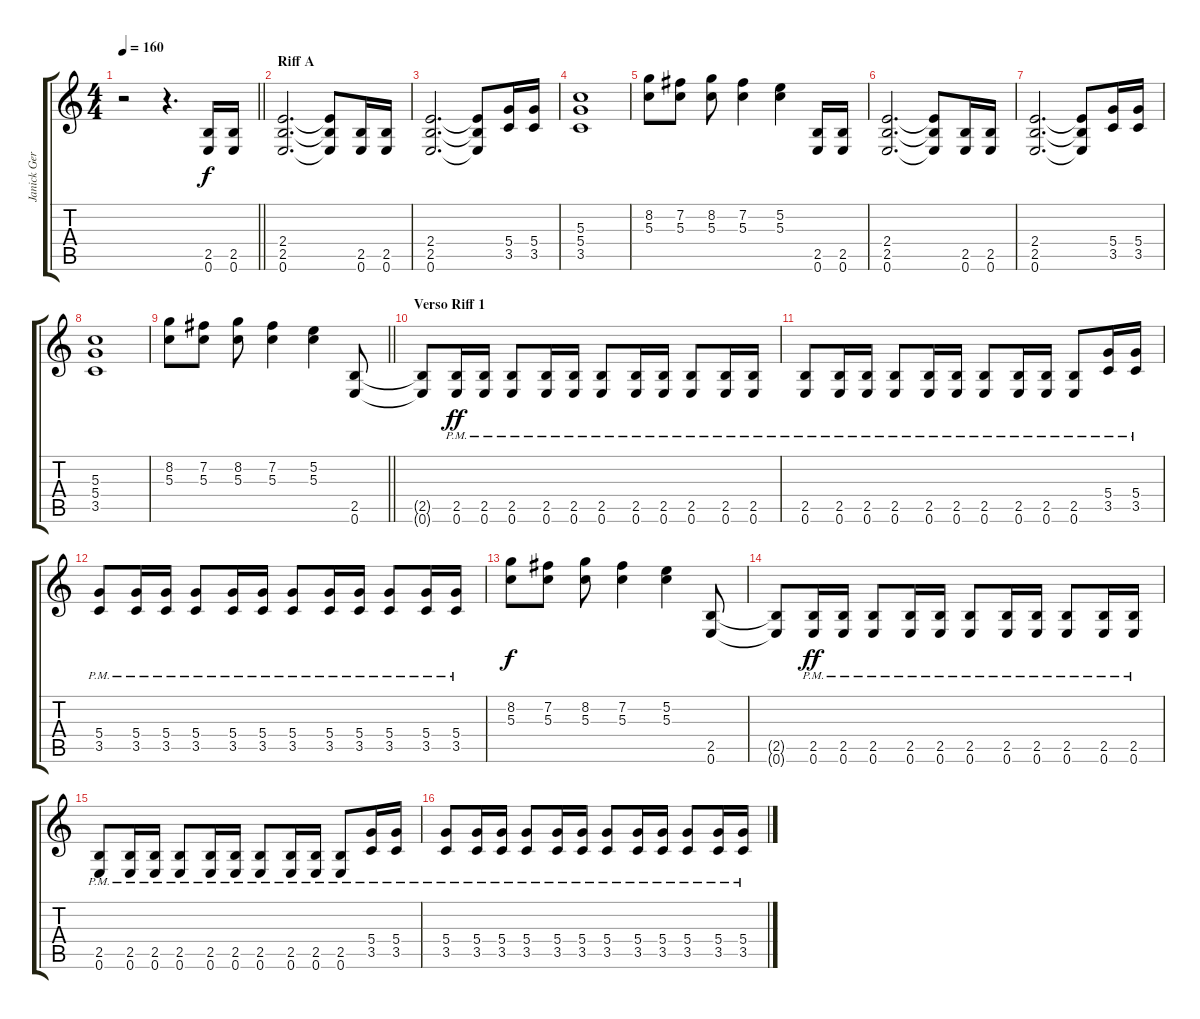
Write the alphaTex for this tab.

\track ("Janick Gers" "Janick Ger") {instrument overdrivenguitar}
\staff {score tabs}
\tuning (E4 B3 G3 D3 A2 E2) {hide}
\ts (4 4)
\tempo 160
\clef g2
\barLineRight lightlight
\ks c
r.2{dy f} r.4{d} (2.5 0.6).16 (2.5 0.6).16 |
\section ("" "Riff A")
(2.4 2.5 0.6).2{d} (2.4{t} 2.5{t} 0.6{t}).8 (2.5 0.6).16 (2.5 0.6).16 |
(2.4 2.5 0.6).2{d} (2.4{t} 2.5{t} 0.6{t}).8 (5.4 3.5).16 (5.4 3.5).16 |
(5.3 5.4 3.5).1 |
(8.2 5.3).8 (7.2 5.3).8 (8.2 5.3).8 (7.2 5.3).4 (5.2 5.3).4 (2.5 0.6).16 (2.5 0.6).16 |
(2.4 2.5 0.6).2{d} (2.4{t} 2.5{t} 0.6{t}).8 (2.5 0.6).16 (2.5 0.6).16 |
(2.4 2.5 0.6).2{d} (2.4{t} 2.5{t} 0.6{t}).8 (5.4 3.5).16 (5.4 3.5).16 |
(5.3 5.4 3.5).1 |
\barLineRight lightlight
(8.2 5.3).8 (7.2 5.3).8 (8.2 5.3).8 (7.2 5.3).4 (5.2 5.3).4 (2.5 0.6).8 |
\section ("" "Verso Riff 1")
(2.5{t} 0.6{t}).8 (2.5{pm} 0.6{pm}).16{dy ff} (2.5{pm} 0.6{pm}).16 (2.5{pm} 0.6{pm}).8 (2.5{pm} 0.6{pm}).16 (2.5{pm} 0.6{pm}).16 (2.5{pm} 0.6{pm}).8 (2.5{pm} 0.6{pm}).16 (2.5{pm} 0.6{pm}).16 (2.5{pm} 0.6{pm}).8 (2.5{pm} 0.6{pm}).16 (2.5{pm} 0.6{pm}).16 |
(2.5{pm} 0.6{pm}).8 (2.5{pm} 0.6{pm}).16 (2.5{pm} 0.6{pm}).16 (2.5{pm} 0.6{pm}).8 (2.5{pm} 0.6{pm}).16 (2.5{pm} 0.6{pm}).16 (2.5{pm} 0.6{pm}).8 (2.5{pm} 0.6{pm}).16 (2.5{pm} 0.6{pm}).16 (2.5{pm} 0.6{pm}).8 (5.4{pm} 3.5{pm}).16 (5.4{pm} 3.5{pm}).16 |
(5.4{pm} 3.5{pm}).8 (5.4{pm} 3.5{pm}).16 (5.4{pm} 3.5{pm}).16 (5.4{pm} 3.5{pm}).8 (5.4{pm} 3.5{pm}).16 (5.4{pm} 3.5{pm}).16 (5.4{pm} 3.5{pm}).8 (5.4{pm} 3.5{pm}).16 (5.4{pm} 3.5{pm}).16 (5.4{pm} 3.5{pm}).8 (5.4{pm} 3.5{pm}).16 (5.4{pm} 3.5{pm}).16 |
(8.2 5.3).8{dy f} (7.2 5.3).8 (8.2 5.3).8 (7.2 5.3).4 (5.2 5.3).4 (2.5 0.6).8 |
(2.5{t} 0.6{t}).8 (2.5{pm} 0.6{pm}).16{dy ff} (2.5{pm} 0.6{pm}).16 (2.5{pm} 0.6{pm}).8 (2.5{pm} 0.6{pm}).16 (2.5{pm} 0.6{pm}).16 (2.5{pm} 0.6{pm}).8 (2.5{pm} 0.6{pm}).16 (2.5{pm} 0.6{pm}).16 (2.5{pm} 0.6{pm}).8 (2.5{pm} 0.6{pm}).16 (2.5{pm} 0.6{pm}).16 |
(2.5{pm} 0.6{pm}).8 (2.5{pm} 0.6{pm}).16 (2.5{pm} 0.6{pm}).16 (2.5{pm} 0.6{pm}).8 (2.5{pm} 0.6{pm}).16 (2.5{pm} 0.6{pm}).16 (2.5{pm} 0.6{pm}).8 (2.5{pm} 0.6{pm}).16 (2.5{pm} 0.6{pm}).16 (2.5{pm} 0.6{pm}).8 (5.4{pm} 3.5{pm}).16 (5.4{pm} 3.5{pm}).16 |
(5.4{pm} 3.5{pm}).8 (5.4{pm} 3.5{pm}).16 (5.4{pm} 3.5{pm}).16 (5.4{pm} 3.5{pm}).8 (5.4{pm} 3.5{pm}).16 (5.4{pm} 3.5{pm}).16 (5.4{pm} 3.5{pm}).8 (5.4{pm} 3.5{pm}).16 (5.4{pm} 3.5{pm}).16 (5.4{pm} 3.5{pm}).8 (5.4{pm} 3.5{pm}).16 (5.4{pm} 3.5{pm}).16
